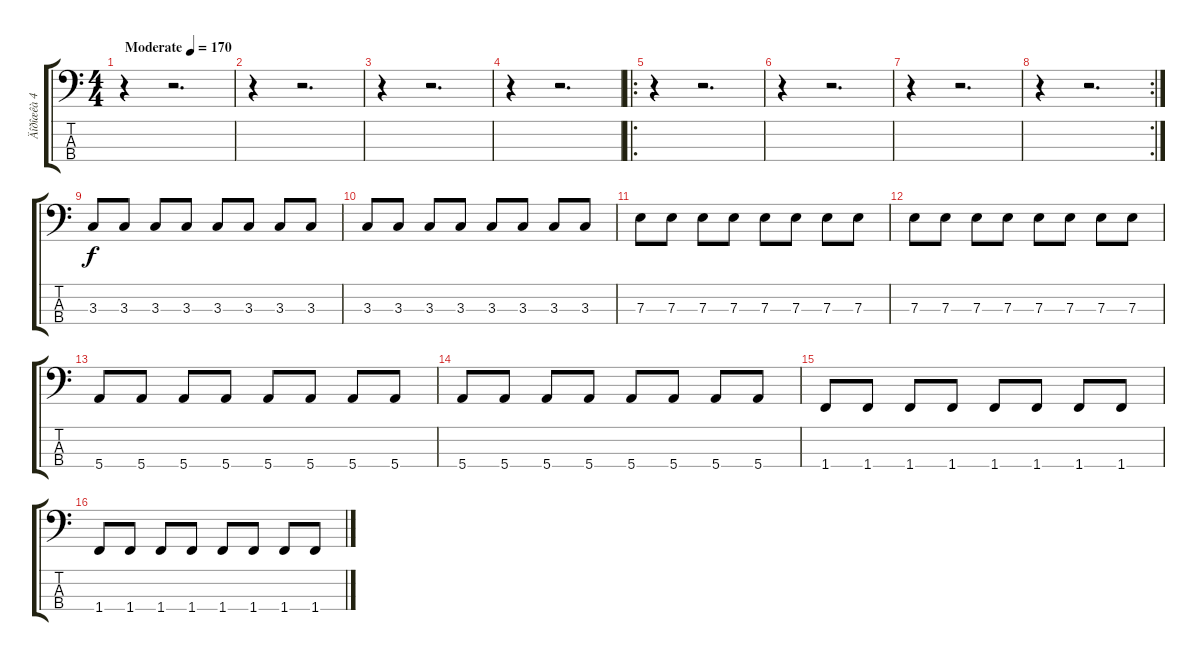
\track ("Äîðîæêà 4" "Äîðîæêà 4") {instrument electricbassfinger}
\staff {score tabs}
\tuning (G2 D2 A1 E1) {hide}
\ts (4 4)
\tempo (170 "Moderate")
\clef f4
\ks c
r.4{dy f instrument electricbassfinger} r.2{d} |
r.4 r.2{d} |
r.4 r.2{d} |
r.4 r.2{d} |
\ro
r.4 r.2{d} |
r.4 r.2{d} |
r.4 r.2{d} |
\rc 2
r.4 r.2{d} |
3.3.8 3.3.8 3.3.8 3.3.8 3.3.8 3.3.8 3.3.8 3.3.8 |
3.3.8 3.3.8 3.3.8 3.3.8 3.3.8 3.3.8 3.3.8 3.3.8 |
7.3.8 7.3.8 7.3.8 7.3.8 7.3.8 7.3.8 7.3.8 7.3.8 |
7.3.8 7.3.8 7.3.8 7.3.8 7.3.8 7.3.8 7.3.8 7.3.8 |
5.4.8 5.4.8 5.4.8 5.4.8 5.4.8 5.4.8 5.4.8 5.4.8 |
5.4.8 5.4.8 5.4.8 5.4.8 5.4.8 5.4.8 5.4.8 5.4.8 |
1.4.8 1.4.8 1.4.8 1.4.8 1.4.8 1.4.8 1.4.8 1.4.8 |
1.4.8 1.4.8 1.4.8 1.4.8 1.4.8 1.4.8 1.4.8 1.4.8
